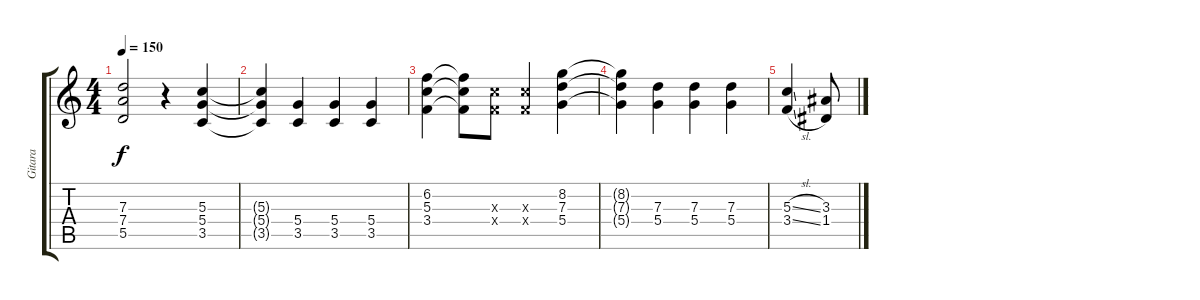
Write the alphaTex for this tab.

\track ("Gitara" "Gitara") {instrument overdrivenguitar}
\staff {score tabs}
\tuning (E4 B3 G3 D3 A2 E2) {hide}
\ts (4 4)
\tempo 150
\clef g2
\ks c
(7.3 7.4 5.5).2{dy f} r.4 (5.3 5.4 3.5).4 |
(5.3{t} 5.4{t} 3.5{t}).4 (5.4 3.5).4 (5.4 3.5).4 (5.4 3.5).4 |
(6.2 5.3 3.4).4 (6.2{t} 5.3{t} 3.4{t}).8 (5.3{x} 3.4{x}).8 (5.3{x} 3.4{x}).4 (8.2 7.3 5.4).4 |
(8.2{t} 7.3{t} 5.4{t}).4 (7.3 5.4).4 (7.3 5.4).4 (7.3 5.4).4 |
(5.3{sl} 3.4{sl}).4 (3.3 1.4).8
